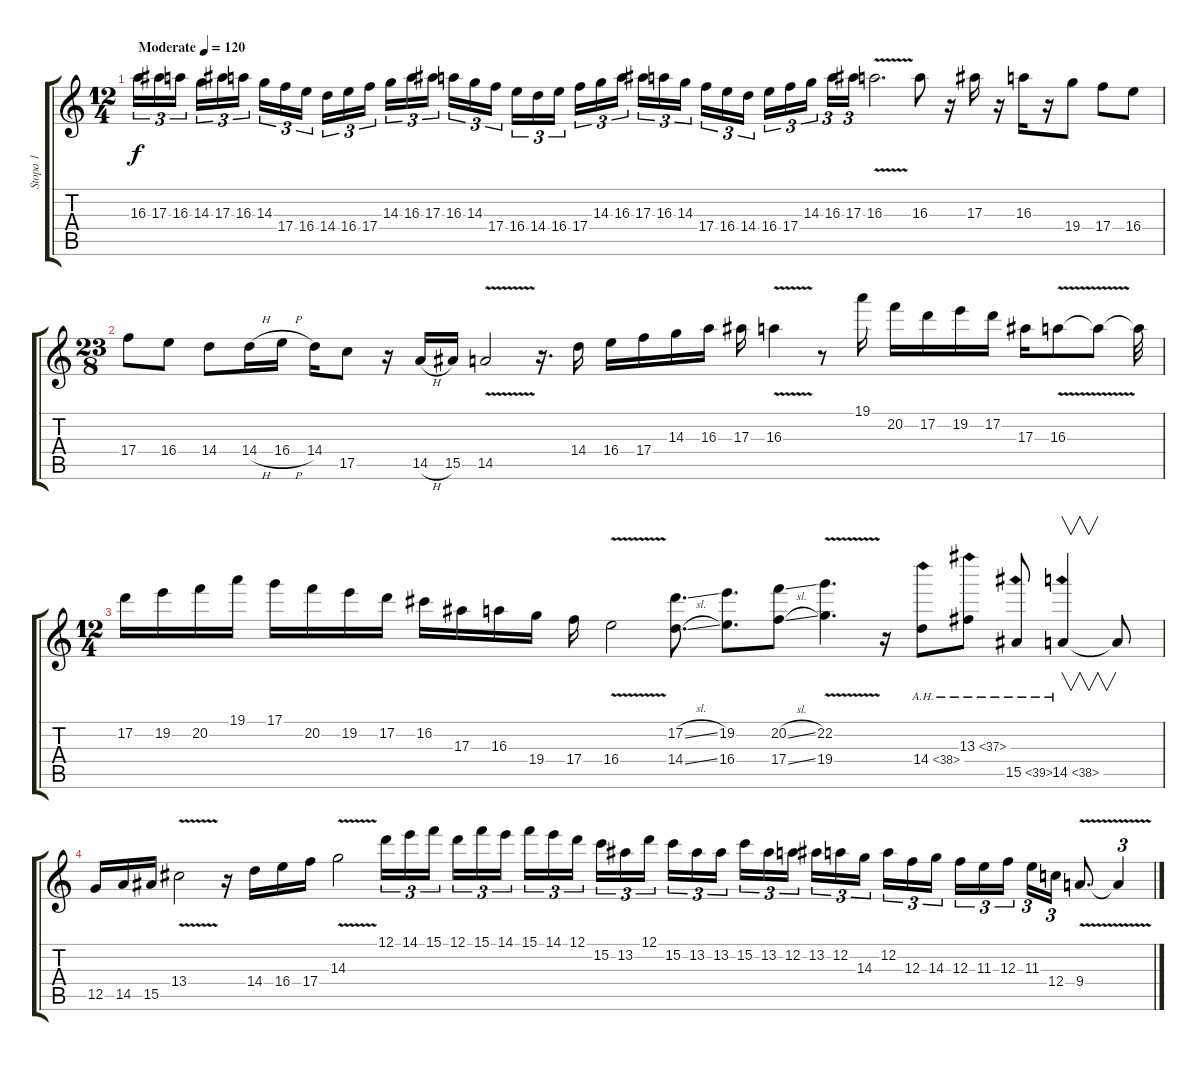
\track ("Stopa 1" "Stopa 1") {instrument distortionguitar}
\staff {score tabs}
\tuning (D4 A3 F3 C3 G2 D2) {hide}
\ts (12 4)
\tempo (120 "Moderate")
\clef g2
\ks c
16.3.16{tu (3 2) dy f instrument distortionguitar} 17.3.16{tu (3 2)} 16.3.16{tu (3 2) beam splitsecondary} 14.3.16{tu (3 2)} 17.3.16{tu (3 2)} 16.3.16{tu (3 2) beam splitsecondary} 14.3.16{tu (3 2)} 17.4.16{tu (3 2)} 16.4.16{tu (3 2) beam splitsecondary} 14.4.16{tu (3 2)} 16.4.16{tu (3 2)} 17.4.16{tu (3 2) beam splitsecondary} 14.3.16{tu (3 2)} 16.3.16{tu (3 2)} 17.3.16{tu (3 2) beam splitsecondary} 16.3.16{tu (3 2)} 14.3.16{tu (3 2)} 17.4.16{tu (3 2)} 16.4.16{tu (3 2)} 14.4.16{tu (3 2)} 16.4.16{tu (3 2) beam splitsecondary} 17.4.16{tu (3 2)} 14.3.16{tu (3 2)} 16.3.16{tu (3 2) beam splitsecondary} 17.3.16{tu (3 2)} 16.3.16{tu (3 2)} 14.3.16{tu (3 2) beam splitsecondary} 17.4.16{tu (3 2)} 16.4.16{tu (3 2)} 14.4.16{tu (3 2) beam splitsecondary} 16.4.16{tu (3 2)} 17.4.16{tu (3 2)} 14.3.16{tu (3 2) beam splitsecondary} 16.3.16{tu (3 2)} 17.3.16{tu (3 2)} 16.3{v}.2{d} 16.3.8 r.16 17.3.16 r.16 16.3.16 r.16 19.4.8 17.4.8 16.4.8 |
\ts (23 8)
17.4.8 16.4.8 14.4.8 14.4{h}.16 16.4{h}.16 14.4.16 17.5.8 r.16 14.5{h}.16 15.5.16 14.5{v}.2 r.16{d} 14.4.16 16.4.16 17.4.16 14.3.16 16.3.16 17.3.16 16.3{v}.4 r.8 19.1.16 20.2.16 17.2.16 19.2.16 17.2.16 17.3.16 16.3{v}.8 16.3{t}.8 16.3{t}.32 |
\ts (12 4)
17.2.16 19.2.16 20.2.16 19.1.16 17.1.16 20.2.16 19.2.16 17.2.16 16.2.16 17.3.16 16.3.16 19.4.16 17.4.16 16.4{v}.2 (17.2{sl} 14.4{sl}).8{d} (19.2 16.4).8{d} (20.2{sl} 17.4{sl}).8 (22.2{v} 19.4{v}).4{d} r.16 14.4{ah 24}.8 13.3{ah 24}.8 15.5{ah 24}.8 14.5{ah 24}.4{v} 14.5{t}.8 |
12.5.16 14.5.16 15.5.16 13.4{v}.2 r.16 14.4.16 16.4.16 17.4.16 14.3{v}.2 12.1.16{tu (3 2)} 14.1.16{tu (3 2)} 15.1.16{tu (3 2) beam splitsecondary} 12.1.16{tu (3 2)} 15.1.16{tu (3 2)} 14.1.16{tu (3 2) beam splitsecondary} 15.1.16{tu (3 2)} 14.1.16{tu (3 2)} 12.1.16{tu (3 2) beam splitsecondary} 15.2.16{tu (3 2)} 13.2.16{tu (3 2)} 12.1.16{tu (3 2) beam splitsecondary} 15.2.16{tu (3 2)} 13.2.16{tu (3 2)} 13.2.16{tu (3 2) beam splitsecondary} 15.2.16{tu (3 2)} 13.2.16{tu (3 2)} 12.2.16{tu (3 2) beam splitsecondary} 13.2.16{tu (3 2)} 12.2.16{tu (3 2)} 14.3.16{tu (3 2) beam splitsecondary} 12.2.16{tu (3 2)} 12.3.16{tu (3 2)} 14.3.16{tu (3 2) beam splitsecondary} 12.3.16{tu (3 2)} 11.3.16{tu (3 2)} 12.3.16{tu (3 2) beam splitsecondary} 11.3.16{tu (3 2)} 12.4.16{tu (3 2)} 9.4{v}.8{d} 9.4{t}.4{tu (3 2)}
